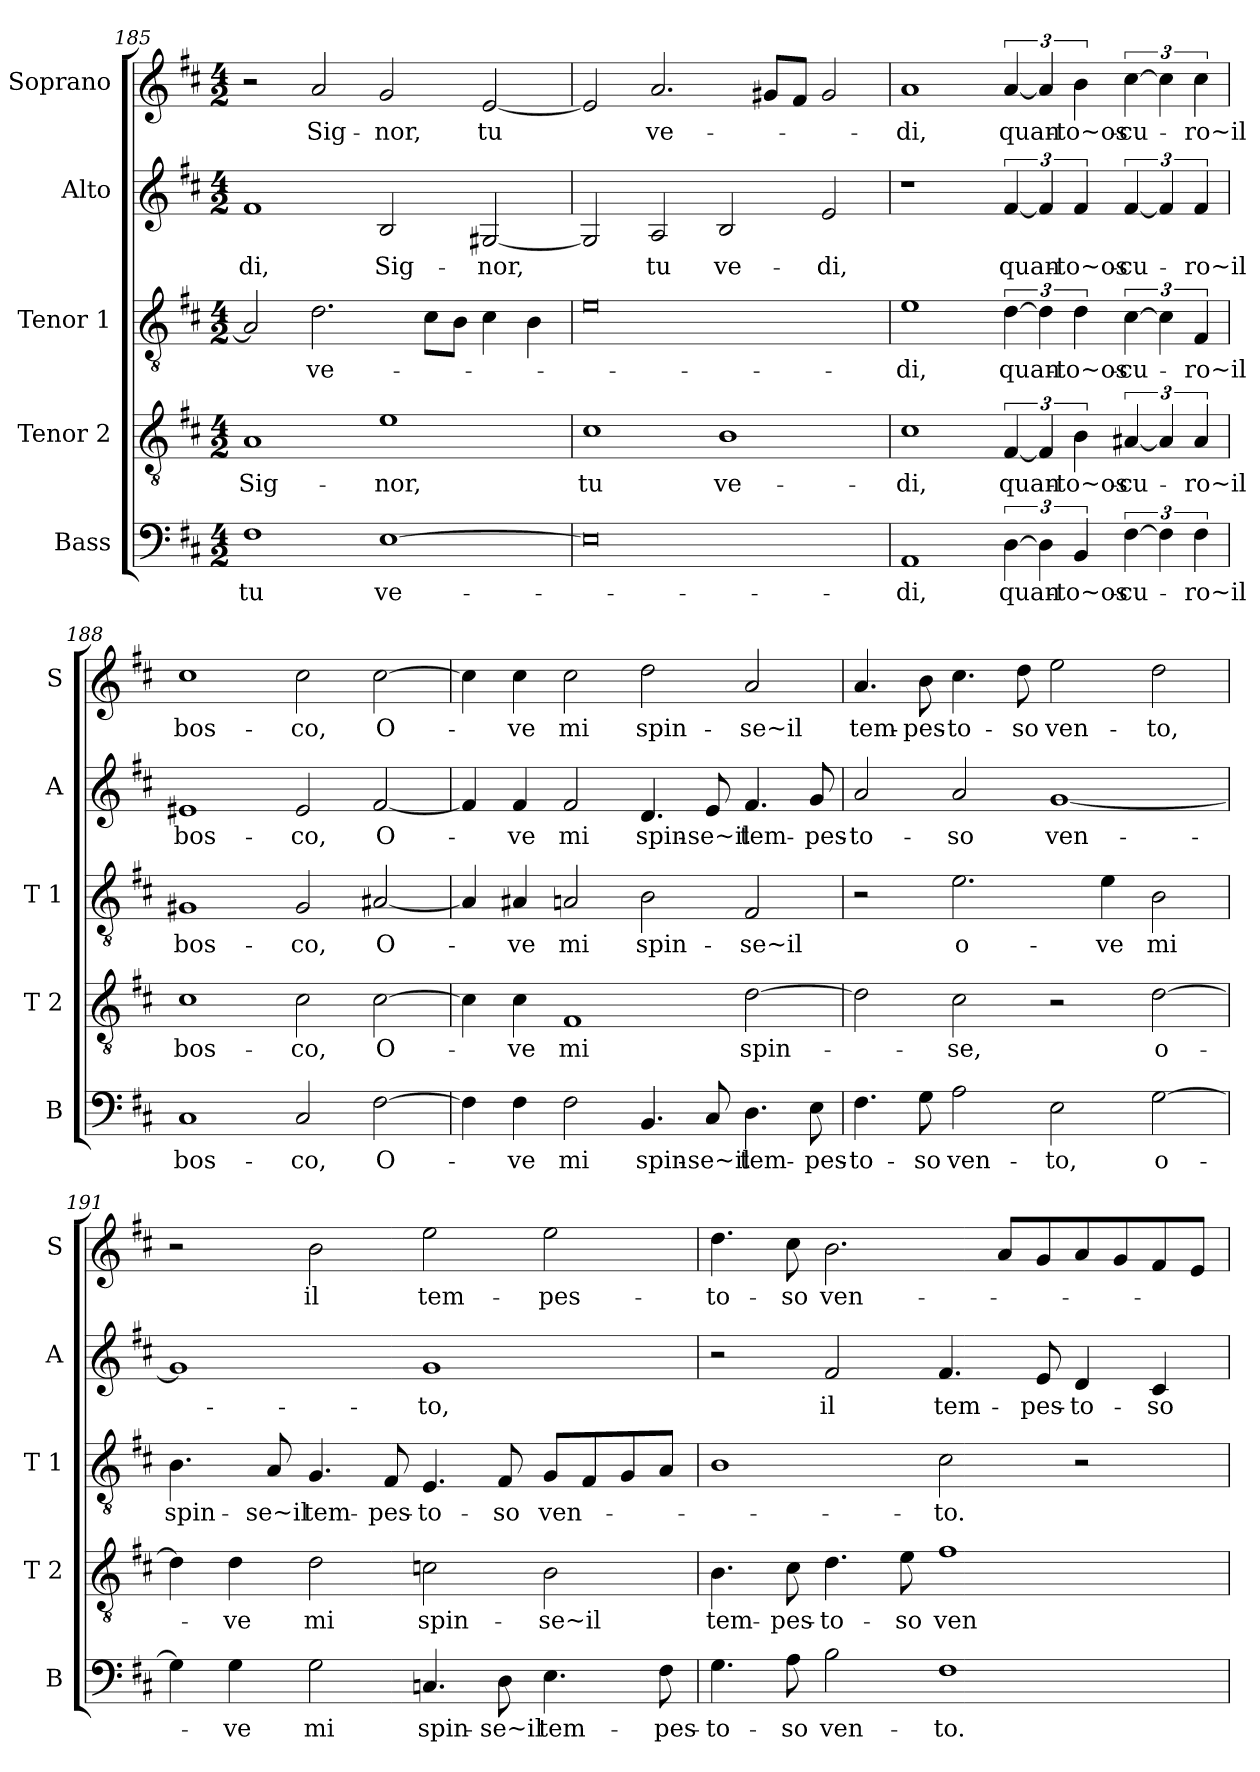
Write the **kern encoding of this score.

**kern	**text	**kern	**text	**kern	**text	**kern	**text	**kern	**text
*part5	*part5	*part4	*part4	*part3	*part3	*part2	*part2	*part1	*part1
*staff5	*staff5	*staff4	*staff4	*staff3	*staff3	*staff2	*staff2	*staff1	*staff1
*I"Bass	*	*I"Tenor 2	*	*I"Tenor 1	*	*I"Alto	*	*I"Soprano	*
*I'B	*	*I'T 2	*	*I'T 1	*	*I'A	*	*I'S	*
*clefF4	*	*clefGv2	*	*clefGv2	*	*clefG2	*	*clefG2	*
*k[f#c#]	*	*k[f#c#]	*	*k[f#c#]	*	*k[f#c#]	*	*k[f#c#]	*
*D:	*	*D:	*	*D:	*	*D:	*	*D:	*
*M4/2	*	*M4/2	*	*M4/2	*	*M4/2	*	*M4/2	*
=185	=185	=185	=185	=185	=185	=185	=185	=185	=185
!	!LO:LY:b	!	!LO:LY:b	!	!	!	!LO:LY:b	!	!
1F#	tu	1A	Sig-	2A/]	.	1f#	-di,	2r	.
!	!	!	!	!	!LO:LY:b	!	!	!	!LO:LY:b
.	.	.	.	2.d\	ve-	.	.	2a/	Sig-
!	!LO:LY:b	!	!LO:LY:b	!	!	!	!LO:LY:b	!	!LO:LY:b
[1E	ve-	1e	-nor,	.	.	2B/	Sig-	2g/	-nor,
.	.	.	.	8c#\L	.	.	.	.	.
.	.	.	.	8B\J	.	.	.	.	.
!	!	!	!	!	!	!	!LO:LY:b	!	!LO:LY:b
.	.	.	.	4c#\	.	[2G#X/	-nor,	[2e/	tu
.	.	.	.	4B\	.	.	.	.	.
!!LO:LB:g=z
=186	=186	=186	=186	=186	=186	=186	=186	=186	=186
!	!	!	!LO:LY:b	!	!	!	!	!	!
0E]	.	1c#	tu	0e	.	2G#/]	.	2e/]	.
!	!	!	!	!	!	!	!LO:LY:b	!	!LO:LY:b
.	.	.	.	.	.	2A/	tu	2.a/	ve-
!	!	!	!LO:LY:b	!	!	!	!LO:LY:b	!	!
.	.	1B	ve-	.	.	2B/	ve-	.	.
.	.	.	.	.	.	.	.	8g#X/L	.
.	.	.	.	.	.	.	.	8f#/J	.
!	!	!	!	!	!	!	!LO:LY:b	!	!
.	.	.	.	.	.	2e/	-di,	2g#/	.
=187	=187	=187	=187	=187	=187	=187	=187	=187	=187
!	!LO:LY:b	!	!LO:LY:b	!	!LO:LY:b	!	!	!	!LO:LY:b
1AA	-di,	1c#	-di,	1e	-di,	1r	.	1a	-di,
!	!LO:LY:b	!	!LO:LY:b	!	!LO:LY:b	!	!LO:LY:b	!	!LO:LY:b
[6D\	quan-	[6F#/	quan-	[6d\	quan-	[6f#/	quan-	[6a/	quan-
6D\]	.	6F#/]	.	6d\]	.	6f#/]	.	6a/]	.
!	!LO:LY:b	!	!LO:LY:b	!	!LO:LY:b	!	!LO:LY:b	!	!LO:LY:b
6BB/	-to~os-	6B\	-to~os-	6d\	-to~os-	6f#/	-to~os-	6b\	-to~os-
!	!LO:LY:b	!	!LO:LY:b	!	!LO:LY:b	!	!LO:LY:b	!	!LO:LY:b
[6F#\	-cu-	[6A#X/	-cu-	[6c#\	-cu-	[6f#/	-cu-	[6cc#\	-cu-
6F#\]	.	6A#/]	.	6c#\]	.	6f#/]	.	6cc#\]	.
!	!LO:LY:b	!	!LO:LY:b	!	!LO:LY:b	!	!LO:LY:b	!	!LO:LY:b
6F#\	-ro~il	6A#/	-ro~il	6F#/	-ro~il	6f#/	-ro~il	6cc#\	-ro~il
=188	=188	=188	=188	=188	=188	=188	=188	=188	=188
!	!LO:LY:b	!	!LO:LY:b	!	!LO:LY:b	!	!LO:LY:b	!	!LO:LY:b
1C#	bos-	1c#	bos-	1G#X	bos-	1e#X	bos-	1cc#	bos-
!	!LO:LY:b	!	!LO:LY:b	!	!LO:LY:b	!	!LO:LY:b	!	!LO:LY:b
2C#/	-co,	2c#\	-co,	2G#/	-co,	2e#/	-co,	2cc#\	-co,
!	!LO:LY:b	!	!LO:LY:b	!	!LO:LY:b	!	!LO:LY:b	!	!LO:LY:b
[2F#\	O-	[2c#\	O-	[2A#X/	O-	[2f#/	O-	[2cc#\	O-
!!LO:LB:g=z
=189	=189	=189	=189	=189	=189	=189	=189	=189	=189
4F#\]	.	4c#\]	.	4A#/]	.	4f#/]	.	4cc#\]	.
!	!LO:LY:b	!	!LO:LY:b	!	!LO:LY:b	!	!LO:LY:b	!	!LO:LY:b
4F#\	-ve	4c#\	-ve	4A#X/	-ve	4f#/	-ve	4cc#\	-ve
!	!LO:LY:b	!	!LO:LY:b	!	!LO:LY:b	!	!LO:LY:b	!	!LO:LY:b
2F#\	mi	1F#	mi	2An/	mi	2f#/	mi	2cc#\	mi
!	!LO:LY:b	!	!	!	!LO:LY:b	!	!LO:LY:b	!	!LO:LY:b
4.BB/	spin-	.	.	2B\	spin-	4.d/	spin-	2dd\	spin-
!	!LO:LY:b	!	!	!	!	!	!LO:LY:b	!	!
8C#/	-se~il	.	.	.	.	8e/	-se~il	.	.
!	!LO:LY:b	!	!LO:LY:b	!	!LO:LY:b	!	!LO:LY:b	!	!LO:LY:b
4.D\	tem-	[2d\	spin-	2F#/	-se~il	4.f#/	tem-	2a/	-se~il
!	!LO:LY:b	!	!	!	!	!	!LO:LY:b	!	!
8E\	-pes-	.	.	.	.	8g/	-pes-	.	.
=190	=190	=190	=190	=190	=190	=190	=190	=190	=190
!	!LO:LY:b	!	!	!	!	!	!LO:LY:b	!	!LO:LY:b
4.F#\	-to-	2d\]	.	2r	.	2a/	-to-	4.a/	tem-
!	!LO:LY:b	!	!	!	!	!	!	!	!LO:LY:b
8G\	-so	.	.	.	.	.	.	8b\	-pes-
!	!LO:LY:b	!	!LO:LY:b	!	!LO:LY:b	!	!LO:LY:b	!	!LO:LY:b
2A\	ven-	2c#\	-se,	2.e\	o-	2a/	-so	4.cc#\	-to-
!	!	!	!	!	!	!	!	!	!LO:LY:b
.	.	.	.	.	.	.	.	8dd\	-so
!	!LO:LY:b	!	!	!	!	!	!LO:LY:b	!	!LO:LY:b
2E\	-to,	2r	.	.	.	[1g	ven-	2ee\	ven-
!	!	!	!	!	!LO:LY:b	!	!	!	!
.	.	.	.	4e\	-ve	.	.	.	.
!	!LO:LY:b	!	!LO:LY:b	!	!LO:LY:b	!	!	!	!LO:LY:b
[2G\	o-	[2d\	o-	2B\	mi	.	.	2dd\	-to,
=191	=191	=191	=191	=191	=191	=191	=191	=191	=191
!	!	!	!	!	!LO:LY:b	!	!	!	!
4G\]	.	4d\]	.	4.B\	spin-	1g]	.	2r	.
!	!LO:LY:b	!	!LO:LY:b	!	!	!	!	!	!
4G\	-ve	4d\	-ve	.	.	.	.	.	.
!	!	!	!	!	!LO:LY:b	!	!	!	!
.	.	.	.	8A/	-se~il	.	.	.	.
!	!LO:LY:b	!	!LO:LY:b	!	!LO:LY:b	!	!	!	!LO:LY:b
2G\	mi	2d\	mi	4.G/	tem-	.	.	2b\	il
!	!	!	!	!	!LO:LY:b	!	!	!	!
.	.	.	.	8F#/	-pes-	.	.	.	.
!	!LO:LY:b	!	!LO:LY:b	!	!LO:LY:b	!	!LO:LY:b	!	!LO:LY:b
4.Cn/	spin-	2cn\	spin-	4.E/	-to-	1g	-to,	2ee\	tem-
!	!LO:LY:b	!	!	!	!LO:LY:b	!	!	!	!
8D\	-se~il	.	.	8F#/	-so	.	.	.	.
!	!LO:LY:b	!	!LO:LY:b	!	!LO:LY:b	!	!	!	!LO:LY:b
4.E\	tem-	2B\	-se~il	8G/L	ven-	.	.	2ee\	-pes-
.	.	.	.	8F#/	.	.	.	.	.
.	.	.	.	8G/	.	.	.	.	.
!	!LO:LY:b	!	!	!	!	!	!	!	!
8F#\	-pes-	.	.	8A/J	.	.	.	.	.
!!LO:PB:g=z
=192	=192	=192	=192	=192	=192	=192	=192	=192	=192
!	!LO:LY:b	!	!LO:LY:b	!	!	!	!	!	!LO:LY:b
4.G\	-to-	4.B\	tem-	1B	.	2r	.	4.dd\	-to-
!	!LO:LY:b	!	!LO:LY:b	!	!	!	!	!	!LO:LY:b
8A\	-so	8c#\	-pes-	.	.	.	.	8cc#\	-so
!	!LO:LY:b	!	!LO:LY:b	!	!	!	!LO:LY:b	!	!LO:LY:b
2B\	ven-	4.d\	-to-	.	.	2f#/	il	2.b\	ven-
!	!	!	!LO:LY:b	!	!	!	!	!	!
.	.	8e\	-so	.	.	.	.	.	.
!	!LO:LY:b	!	!LO:LY:b	!	!LO:LY:b	!	!LO:LY:b	!	!
1F#	-to.	1f#	ven-	2c#\	-to.	4.f#/	tem-	.	.
.	.	.	.	.	.	.	.	8a/L	.
!	!	!	!	!	!	!	!LO:LY:b	!	!
.	.	.	.	.	.	8e/	-pes-	8g/	.
!	!	!	!	!	!	!	!LO:LY:b	!	!
.	.	.	.	2r	.	4d/	-to-	8a/	.
.	.	.	.	.	.	.	.	8g/	.
!	!	!	!	!	!	!	!LO:LY:b	!	!
.	.	.	.	.	.	4c#/	-so	8f#/	.
.	.	.	.	.	.	.	.	8e/J	.
=	=	=	=	=	=	=	=	=	=
*-	*-	*-	*-	*-	*-	*-	*-	*-	*-
